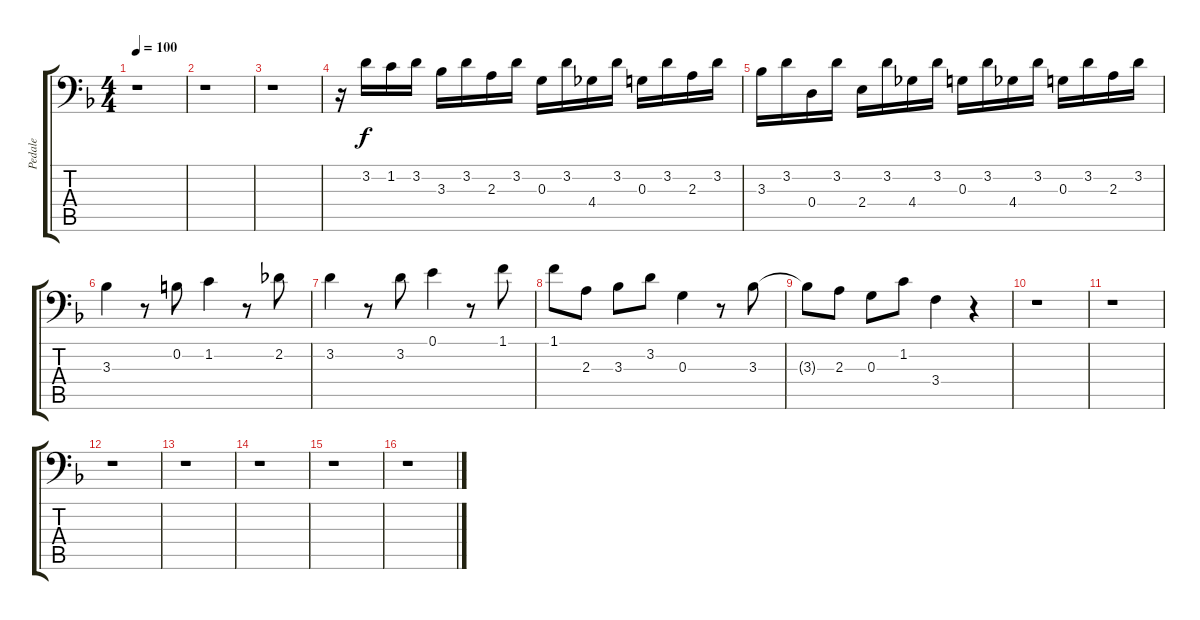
\track ("Pedale" "Pedale") {instrument overdrivenguitar}
\staff {score tabs}
\tuning (E3 B2 G2 D2 A1 E1) {hide}
\ts (4 4)
\tempo 100
\clef f4
\ks dminor
r.1{dy f} |
r.1 |
r.1 |
r.16 3.2.16 1.2.16 3.2.16 3.3.16 3.2.16 2.3.16 3.2.16 0.3.16 3.2.16 4.4.16 3.2.16 0.3.16 3.2.16 2.3.16 3.2.16 |
3.3.16 3.2.16 0.4.16 3.2.16 2.4.16 3.2.16 4.4.16 3.2.16 0.3.16 3.2.16 4.4.16 3.2.16 0.3.16 3.2.16 2.3.16 3.2.16 |
3.3.4 r.8 0.2.8 1.2.4 r.8 2.2.8 |
3.2.4 r.8 3.2.8 0.1.4 r.8 1.1.8 |
1.1.8 2.3.8 3.3.8 3.2.8 0.3.4 r.8 3.3.8 |
3.3{t}.8 2.3.8 0.3.8 1.2.8 3.4.4 r.4 |
r.1 |
r.1 |
r.1 |
r.1 |
r.1 |
r.1 |
r.1
